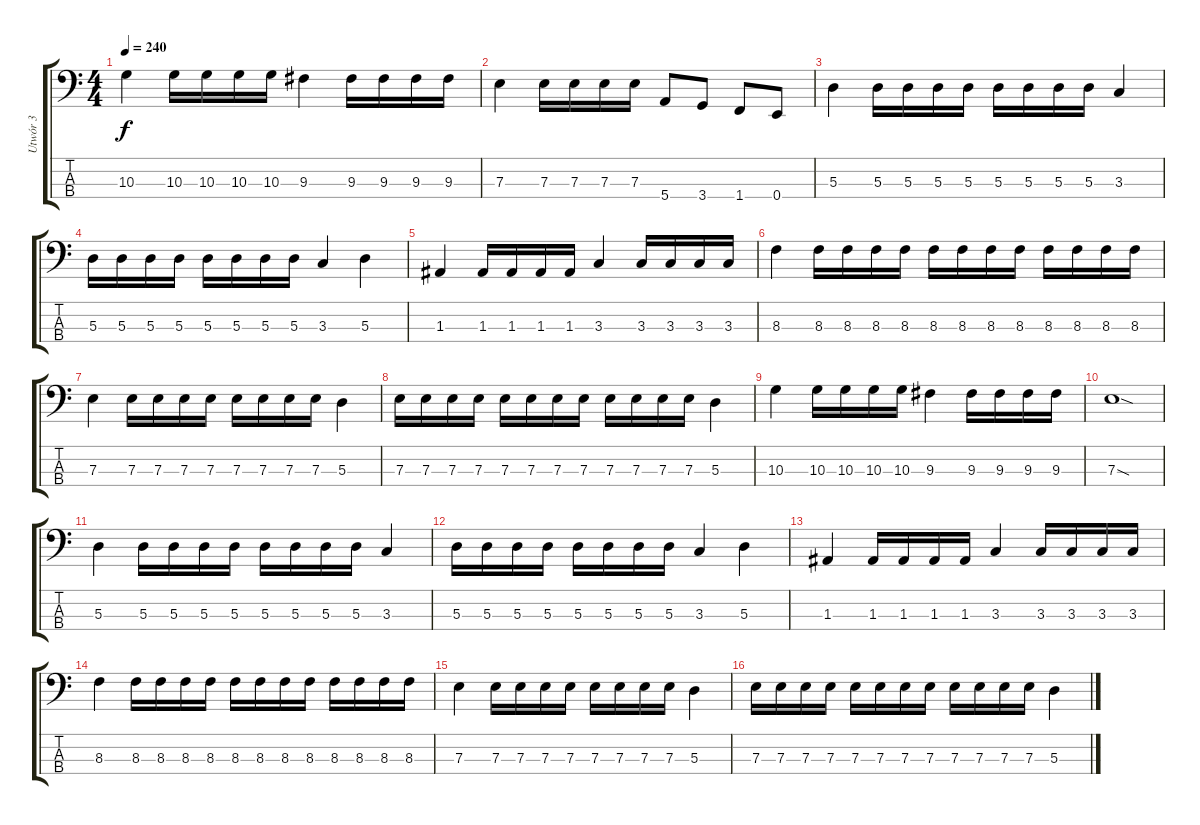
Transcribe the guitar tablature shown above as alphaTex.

\track ("Utwór 3" "Utwór 3") {instrument electricbassfinger}
\staff {score tabs}
\tuning (G2 D2 A1 E1) {hide}
\ts (4 4)
\tempo 240
\clef f4
\ks c
10.3.4{dy f} 10.3.16 10.3.16 10.3.16 10.3.16 9.3.4 9.3.16 9.3.16 9.3.16 9.3.16 |
7.3.4 7.3.16 7.3.16 7.3.16 7.3.16 5.4.8 3.4.8 1.4.8 0.4.8 |
5.3.4 5.3.16 5.3.16 5.3.16 5.3.16 5.3.16 5.3.16 5.3.16 5.3.16 3.3.4 |
5.3.16 5.3.16 5.3.16 5.3.16 5.3.16 5.3.16 5.3.16 5.3.16 3.3.4 5.3.4 |
1.3.4 1.3.16 1.3.16 1.3.16 1.3.16 3.3.4 3.3.16 3.3.16 3.3.16 3.3.16 |
8.3.4 8.3.16 8.3.16 8.3.16 8.3.16 8.3.16 8.3.16 8.3.16 8.3.16 8.3.16 8.3.16 8.3.16 8.3.16 |
7.3.4 7.3.16 7.3.16 7.3.16 7.3.16 7.3.16 7.3.16 7.3.16 7.3.16 5.3.4 |
7.3.16 7.3.16 7.3.16 7.3.16 7.3.16 7.3.16 7.3.16 7.3.16 7.3.16 7.3.16 7.3.16 7.3.16 5.3.4 |
10.3.4 10.3.16 10.3.16 10.3.16 10.3.16 9.3.4 9.3.16 9.3.16 9.3.16 9.3.16 |
7.3{sod}.1 |
5.3.4 5.3.16 5.3.16 5.3.16 5.3.16 5.3.16 5.3.16 5.3.16 5.3.16 3.3.4 |
5.3.16 5.3.16 5.3.16 5.3.16 5.3.16 5.3.16 5.3.16 5.3.16 3.3.4 5.3.4 |
1.3.4 1.3.16 1.3.16 1.3.16 1.3.16 3.3.4 3.3.16 3.3.16 3.3.16 3.3.16 |
8.3.4 8.3.16 8.3.16 8.3.16 8.3.16 8.3.16 8.3.16 8.3.16 8.3.16 8.3.16 8.3.16 8.3.16 8.3.16 |
7.3.4 7.3.16 7.3.16 7.3.16 7.3.16 7.3.16 7.3.16 7.3.16 7.3.16 5.3.4 |
7.3.16 7.3.16 7.3.16 7.3.16 7.3.16 7.3.16 7.3.16 7.3.16 7.3.16 7.3.16 7.3.16 7.3.16 5.3.4
